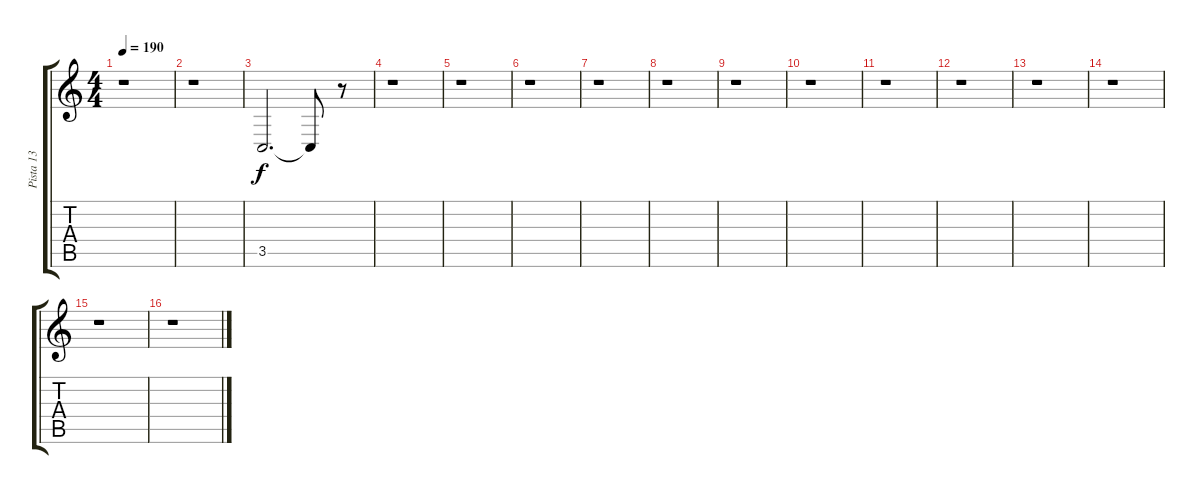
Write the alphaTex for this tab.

\track ("Pista 13" "Pista 13") {instrument gunshot}
\staff {score tabs}
\tuning (E4 B3 G3 D3 A2 E2) {hide}
\ts (4 4)
\tempo 190
\clef g2
\ks c
r.1{dy f} |
r.1 |
3.5.2{d} 3.5{t}.8 r.8 |
r.1 |
r.1 |
r.1 |
r.1 |
r.1 |
r.1 |
r.1 |
r.1 |
r.1 |
r.1 |
r.1 |
r.1 |
r.1
